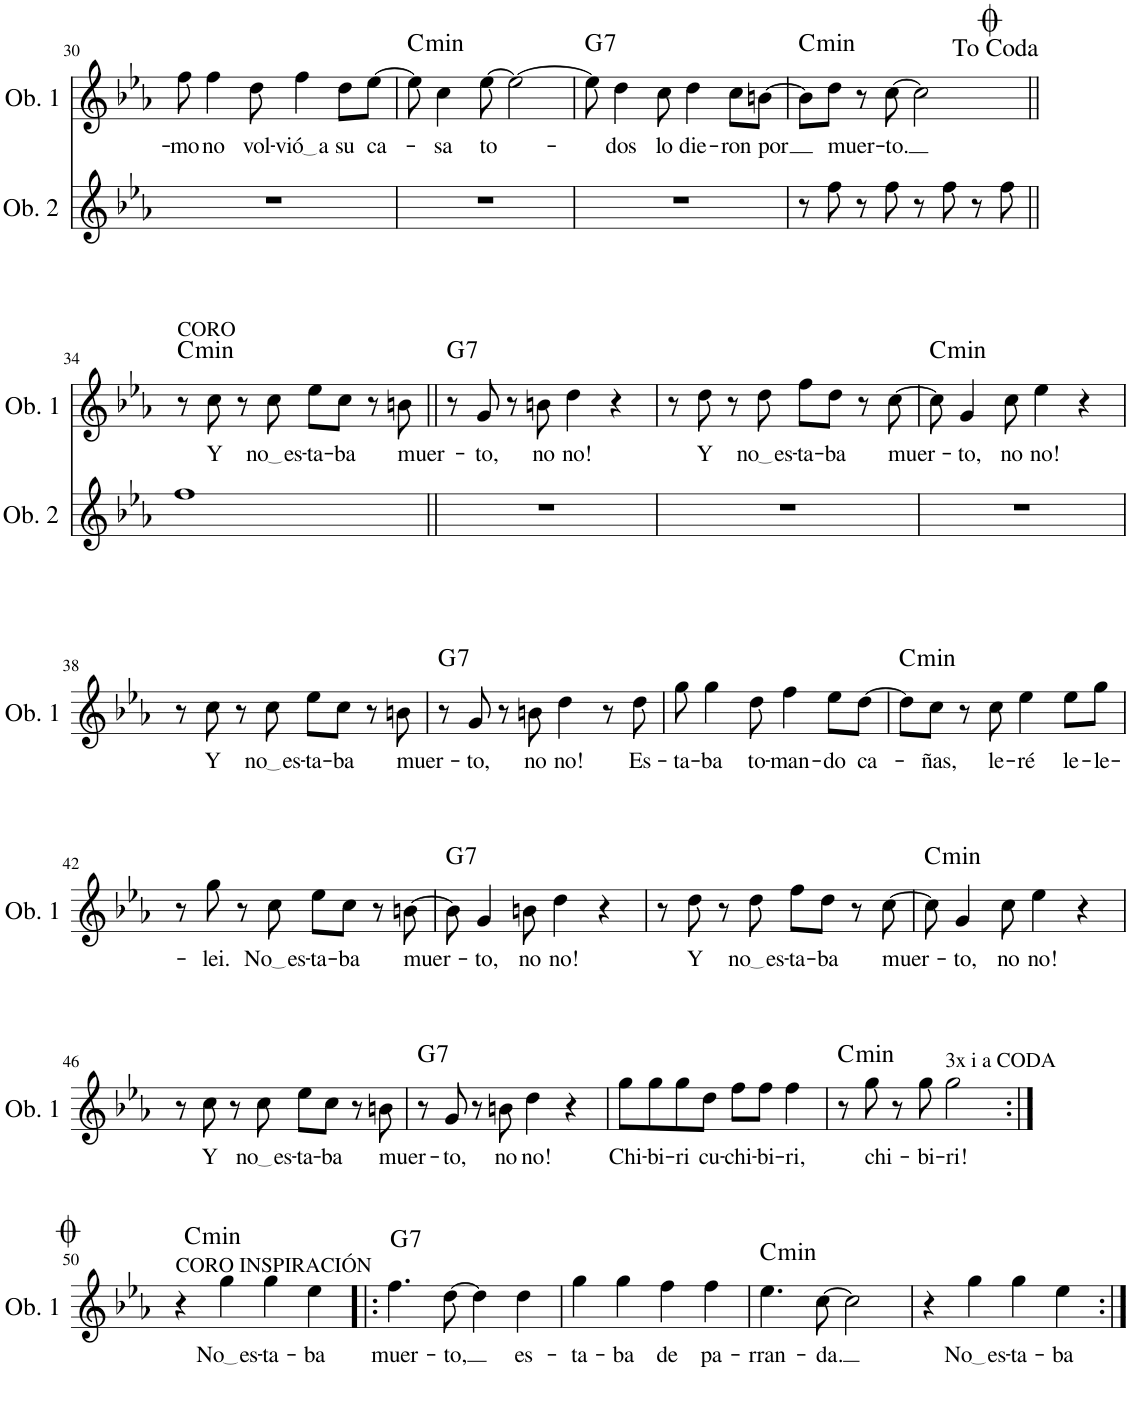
**kern	**kern	**text	**harte
*part2	*part1	*part1	*part1
*staff2	*staff1	*staff1	*
*I"Oboè 2	*I"Oboè 1	*	*
*I'Ob. 2	*I'Ob. 1	*	*
!!LO:PB:g=z
*clefG2	*clefG2	*	*
*k[b-e-a-]	*k[b-e-a-]	*	*
*M2/2	*M2/2	*	*
*met(c|)	*met(c|)	*	*
=30	=30	=30	=30
!	!	!LO:LY:b	!
1r	8ff\	-mo	.
!	!	!LO:LY:b	!
.	4ff\	no	.
!	!	!LO:LY:b	!
.	8dd\	vol-	.
!	!	!LO:LY:b	!
.	4ff\	vió a	.
!	!	!LO:LY:b	!
.	8dd\L	su	.
!	!	!LO:LY:b	!
.	[8ee-\J	ca-	.
=31	=31	=31	=31
!	!	!	!LO:H:kt=min
1r	8ee-\]	.	C:min
!	!	!LO:LY:b	!
.	4cc\	-sa	.
!	!	!LO:LY:b	!
.	[8ee-\	to-	.
.	2ee-\_	.	.
=32	=32	=32	=32
!	!	!	!LO:H:kt=7
1r	8ee-\]	.	G:7
!	!	!LO:LY:b	!
.	4dd\	-dos	.
!	!	!LO:LY:b	!
.	8cc\	lo	.
!	!	!LO:LY:b	!
.	4dd\	die-	.
!	!	!LO:LY:b	!
.	8cc\L	-ron	.
!	!	!LO:LY:b	!
.	[8bn\J	por	.
=33	=33	=33	=33
!	!	!	!LO:H:kt=min
8r	8b\L]	.	C:min
!	!	!LO:LY:b	!
8ff\	8dd\J	muer-	.
8r	8r	.	.
!	!	!LO:LY:b	!
8ff\	[8cc\	-to.	.
8r	2cc\]	.	.
8ff\	.	.	.
8r	.	.	.
8ff\	.	.	.
!!LO:LB:g=z
=34||	=34||	=34||	=34||
!	!LO:TX:a:t=CORO	!	!LO:H:kt=min
1ff	8r	.	C:min
!	!	!LO:LY:b	!
.	8cc\	Y	.
.	8r	.	.
!	!	!LO:LY:b	!
.	8cc\	no es	.
!	!	!LO:LY:b	!
.	8ee-\L	-ta-	.
!	!	!LO:LY:b	!
.	8cc\J	-ba	.
.	8r	.	.
!	!	!LO:LY:b	!
.	8bn\	muer-	.
=35||	=35||	=35||	=35||
!	!	!	!LO:H:kt=7
1r	8r	.	G:7
!	!	!LO:LY:b	!
.	8g/	-to,	.
.	8r	.	.
!	!	!LO:LY:b	!
.	8bn\	no	.
!	!	!LO:LY:b	!
.	4dd\	no!	.
.	4r	.	.
=36	=36	=36	=36
1r	8r	.	.
!	!	!LO:LY:b	!
.	8dd\	Y	.
.	8r	.	.
!	!	!LO:LY:b	!
.	8dd\	no es	.
!	!	!LO:LY:b	!
.	8ff\L	-ta-	.
!	!	!LO:LY:b	!
.	8dd\J	-ba	.
.	8r	.	.
!	!	!LO:LY:b	!
.	[8cc\	muer-	.
=37	=37	=37	=37
!	!	!	!LO:H:kt=min
1r	8cc\]	.	C:min
!	!	!LO:LY:b	!
.	4g/	-to,	.
!	!	!LO:LY:b	!
.	8cc\	no	.
!	!	!LO:LY:b	!
.	4ee-\	no!	.
.	4r	.	.
!!LO:LB:g=z
=38	=38	=38	=38
1r	8r	.	.
!	!	!LO:LY:b	!
.	8cc\	Y	.
.	8r	.	.
!	!	!LO:LY:b	!
.	8cc\	no es	.
!	!	!LO:LY:b	!
.	8ee-\L	-ta-	.
!	!	!LO:LY:b	!
.	8cc\J	-ba	.
.	8r	.	.
!	!	!LO:LY:b	!
.	8bn\	muer-	.
=39	=39	=39	=39
!	!	!	!LO:H:kt=7
1r	8r	.	G:7
!	!	!LO:LY:b	!
.	8g/	-to,	.
.	8r	.	.
!	!	!LO:LY:b	!
.	8bn\	no	.
!	!	!LO:LY:b	!
.	4dd\	no!	.
.	8r	.	.
!	!	!LO:LY:b	!
.	8dd\	Es-	.
=40	=40	=40	=40
!	!	!LO:LY:b	!
1r	8gg\	-ta-	.
!	!	!LO:LY:b	!
.	4gg\	-ba	.
!	!	!LO:LY:b	!
.	8dd\	to-	.
!	!	!LO:LY:b	!
.	4ff\	-man-	.
!	!	!LO:LY:b	!
.	8ee-\L	-do	.
!	!	!LO:LY:b	!
.	[8dd\J	ca-	.
=41	=41	=41	=41
!	!	!	!LO:H:kt=min
1r	8dd\L]	.	C:min
!	!	!LO:LY:b	!
.	8cc\J	-ñas,	.
.	8r	.	.
!	!	!LO:LY:b	!
.	8cc\	le-	.
!	!	!LO:LY:b	!
.	4ee-\	-ré	.
!	!	!LO:LY:b	!
.	8ee-\L	le-	.
!	!	!LO:LY:b	!
.	8gg\J	-le-	.
!!LO:LB:g=z
=42	=42	=42	=42
1r	8r	.	.
!	!	!LO:LY:b	!
.	8gg\	-lei.	.
.	8r	.	.
!	!	!LO:LY:b	!
.	8cc\	No es	.
!	!	!LO:LY:b	!
.	8ee-\L	-ta-	.
!	!	!LO:LY:b	!
.	8cc\J	-ba	.
.	8r	.	.
!	!	!LO:LY:b	!
.	[8bn\	muer-	.
=43	=43	=43	=43
!	!	!	!LO:H:kt=7
1r	8b\]	.	G:7
!	!	!LO:LY:b	!
.	4g/	-to,	.
!	!	!LO:LY:b	!
.	8bn\	no	.
!	!	!LO:LY:b	!
.	4dd\	no!	.
.	4r	.	.
=44	=44	=44	=44
1r	8r	.	.
!	!	!LO:LY:b	!
.	8dd\	Y	.
.	8r	.	.
!	!	!LO:LY:b	!
.	8dd\	no es	.
!	!	!LO:LY:b	!
.	8ff\L	-ta-	.
!	!	!LO:LY:b	!
.	8dd\J	-ba	.
.	8r	.	.
!	!	!LO:LY:b	!
.	[8cc\	muer-	.
=45	=45	=45	=45
!	!	!	!LO:H:kt=min
1r	8cc\]	.	C:min
!	!	!LO:LY:b	!
.	4g/	-to,	.
!	!	!LO:LY:b	!
.	8cc\	no	.
!	!	!LO:LY:b	!
.	4ee-\	no!	.
.	4r	.	.
!!LO:LB:g=z
=46	=46	=46	=46
1r	8r	.	.
!	!	!LO:LY:b	!
.	8cc\	Y	.
.	8r	.	.
!	!	!LO:LY:b	!
.	8cc\	no es	.
!	!	!LO:LY:b	!
.	8ee-\L	-ta-	.
!	!	!LO:LY:b	!
.	8cc\J	-ba	.
.	8r	.	.
!	!	!LO:LY:b	!
.	8bn\	muer-	.
=47	=47	=47	=47
!	!	!	!LO:H:kt=7
1r	8r	.	G:7
!	!	!LO:LY:b	!
.	8g/	-to,	.
.	8r	.	.
!	!	!LO:LY:b	!
.	8bn\	no	.
!	!	!LO:LY:b	!
.	4dd\	no!	.
.	4r	.	.
=48	=48	=48	=48
!	!	!LO:LY:b	!
1r	8gg\L	Chi-	.
!	!	!LO:LY:b	!
.	8gg\	-bi-	.
!	!	!LO:LY:b	!
.	8gg\	-ri	.
!	!	!LO:LY:b	!
.	8dd\J	cu-	.
!	!	!LO:LY:b	!
.	8ff\L	-chi-	.
!	!	!LO:LY:b	!
.	8ff\J	-bi-	.
!	!	!LO:LY:b	!
.	4ff\	-ri,	.
=49	=49	=49	=49
!	!	!	!LO:H:kt=min
1r	8r	.	C:min
!	!	!LO:LY:b	!
.	8gg\	chi-	.
.	8r	.	.
!	!	!LO:LY:b	!
.	8gg\	-bi-	.
!	!LO:TX:a:t=3x i a CODA	!	!
!	!	!LO:LY:b	!
.	2gg\	-ri!	.
!!LO:LB:g=z
=50:|!	=50:|!	=50:|!	=50:|!
!	!LO:TX:a:t=CORO INSPIRACIÓN	!	!LO:H:kt=min
1r	4r	.	C:min
!	!	!LO:LY:b	!
.	4gg\	No es	.
!	!	!LO:LY:b	!
.	4gg\	-ta-	.
!	!	!LO:LY:b	!
.	4ee-\	-ba	.
=51!|:	=51!|:	=51!|:	=51!|:
!	!	!LO:LY:b	!LO:H:kt=7
1r	4.ff\	muer-	G:7
!	!	!LO:LY:b	!
.	[8dd\	-to,	.
.	4dd\]	.	.
!	!	!LO:LY:b	!
.	4dd\	es-	.
=52	=52	=52	=52
!	!	!LO:LY:b	!
1r	4gg\	-ta-	.
!	!	!LO:LY:b	!
.	4gg\	-ba	.
!	!	!LO:LY:b	!
.	4ff\	de	.
!	!	!LO:LY:b	!
.	4ff\	pa-	.
=53	=53	=53	=53
!	!	!LO:LY:b	!LO:H:kt=min
1r	4.ee-\	-rran-	C:min
!	!	!LO:LY:b	!
.	[8cc\	-da.	.
.	2cc\]	.	.
=54	=54	=54	=54
1r	4r	.	.
!	!	!LO:LY:b	!
.	4gg\	No es	.
!	!	!LO:LY:b	!
.	4gg\	-ta-	.
!	!	!LO:LY:b	!
.	4ee-\	-ba	.
=:|!	=:|!	=:|!	=:|!
*-	*-	*-	*-
